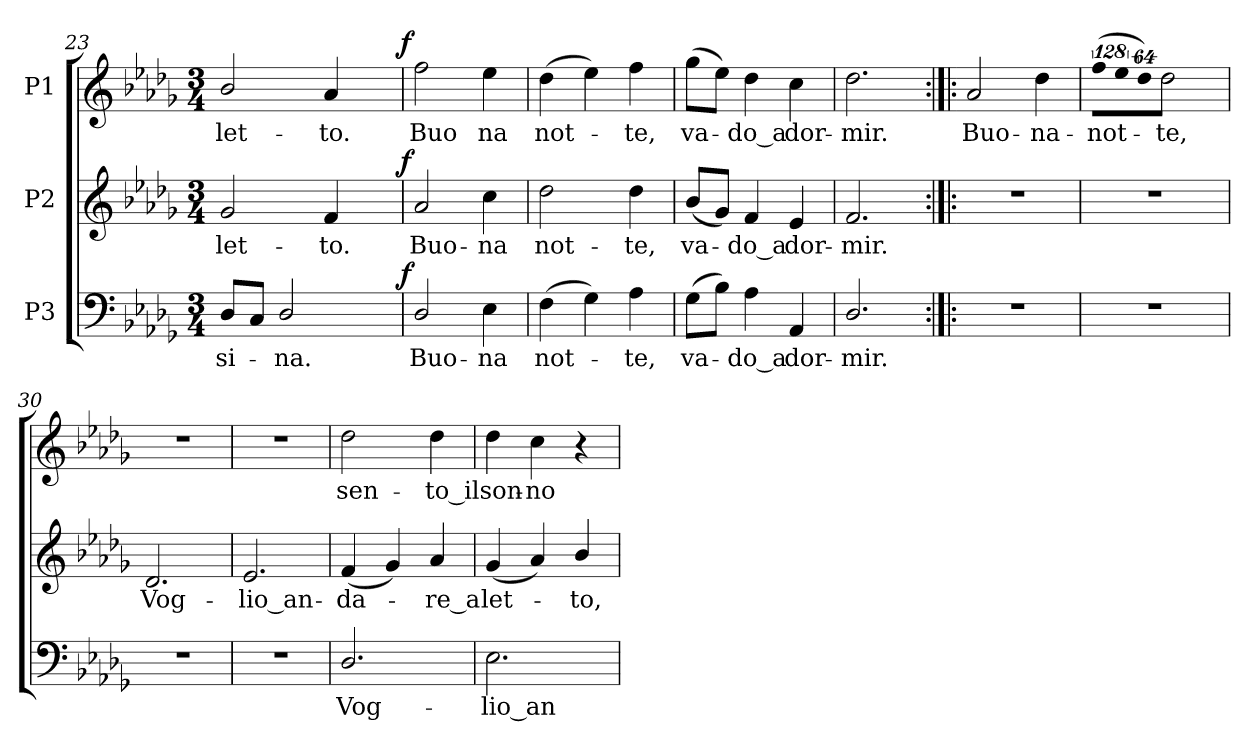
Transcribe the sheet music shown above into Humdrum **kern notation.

**kern	**text	**dynam	**kern	**text	**dynam	**kern	**text	**dynam
*part3	*part3	*part3	*part2	*part2	*part2	*part1	*part1	*part1
*staff3	*staff3	*staff3	*staff2	*staff2	*staff2	*staff1	*staff1	*staff1
*I"P3	*	*	*I"P2	*	*	*I"P1	*	*
*clefF4	*	*	*clefG2	*	*	*clefG2	*	*
*k[b-e-a-d-g-]	*	*	*k[b-e-a-d-g-]	*	*	*k[b-e-a-d-g-]	*	*
*D-:	*	*	*D-:	*	*	*D-:	*	*
*M3/4	*	*	*M3/4	*	*	*M3/4	*	*
=23	=23	=23	=23	=23	=23	=23	=23	=23
!	!LO:LY:b:color=#000000	!	!	!	!	!	!	!
!	!	!	!	!LO:LY:b:color=#000000	!	!	!	!
!	!	!	!	!	!	!	!LO:LY:b:color=#000000	!
*^	*	*	*^	*	*	*^	*	*
8D-i/L	2ryy	-si-	.	2g-i/	2ryy	let-	.	2b-i/	2ryy	let-	.
8Ci/J	.	.	.	.	.	.	.	.	.	.	.
!	!	!LO:LY:b:color=#000000	!	!	!	!	!	!	!	!	!
2D-i/	.	-na.	.	.	.	.	.	.	.	.	.
!	!	!	!	!	!	!LO:LY:b:color=#000000	!	!	!	!	!
!	!	!	!	!	!	!	!	!	!	!LO:LY:b:color=#000000	!
.	8ryy	.	.	4fi/	8ryy	-to.	.	4a-i/	8ryy	-to.	.
.	16ryy	.	.	.	16ryy	.	.	.	16ryy	.	.
.	32ryy	.	.	.	32ryy	.	.	.	32ryy	.	.
.	64ryy	.	.	.	64ryy	.	.	.	64ryy	.	.
.	128...ryy	.	.	.	128...ryy	.	.	.	128...ryy	.	.
.	1024ryy	.	f	.	1024ryy	.	f	.	1024ryy	.	f
*v	*v	*	*	*	*	*	*	*v	*v	*	*
*	*	*	*v	*v	*	*	*	*	*
=24	=24	=24	=24	=24	=24	=24	=24	=24
*^	*	*	*^	*	*	*^	*	*
!	!	!LO:LY:b:color=#000000	!	!	!	!	!	!	!	!	!
*v	*v	*	*	*	*	*	*	*v	*v	*	*
*	*	*	*v	*v	*	*	*	*	*
*^	*	*	*^	*	*	*^	*	*
!	!	!	!	!	!	!LO:LY:b:color=#000000	!	!	!	!	!
*v	*v	*	*	*	*	*	*	*v	*v	*	*
*	*	*	*v	*v	*	*	*	*	*
*^	*	*	*^	*	*	*^	*	*
!	!	!	!	!	!	!	!	!	!	!LO:LY:b:color=#000000	!
*v	*v	*	*	*	*	*	*	*v	*v	*	*
*	*	*	*v	*v	*	*	*	*	*
2D-i/	Buo-	.	2a-i/	Buo-	.	2ffi\	Buo	.
!	!LO:LY:b:color=#000000	!	!	!	!	!	!	!
!	!	!	!	!LO:LY:b:color=#000000	!	!	!	!
!	!	!	!	!	!	!	!LO:LY:b:color=#000000	!
4E-i\	-na	.	4cci\	-na	.	4ee-i\	na	.
=25	=25	=25	=25	=25	=25	=25	=25	=25
!	!LO:LY:b:color=#000000	!	!	!	!	!	!	!
!	!	!	!	!LO:LY:b:color=#000000	!	!	!	!
!	!	!	!	!	!	!	!LO:LY:b:color=#000000	!
(4Fi\	not-	.	2dd-i\	not-	.	(4dd-i\	not-	.
4G-i\)	.	.	.	.	.	4ee-i\)	.	.
!	!LO:LY:b:color=#000000	!	!	!	!	!	!	!
!	!	!	!	!LO:LY:b:color=#000000	!	!	!	!
!	!	!	!	!	!	!	!LO:LY:b:color=#000000	!
4A-i\	-te,	.	4dd-i\	-te,	.	4ffi\	-te,	.
=26	=26	=26	=26	=26	=26	=26	=26	=26
!	!LO:LY:b:color=#000000	!	!	!	!	!	!	!
!	!	!	!	!LO:LY:b:color=#000000	!	!	!	!
!	!	!	!	!	!	!	!LO:LY:b:color=#000000	!
(8G-i\L	va-	.	(8b-i/L	va-	.	(8gg-i\L	va-	.
8B-i\J)	.	.	8g-i/J)	.	.	8ee-i\J)	.	.
!	!LO:LY:b:color=#000000	!	!	!	!	!	!	!
!	!	!	!	!LO:LY:b:color=#000000	!	!	!	!
!	!	!	!	!	!	!	!LO:LY:b:color=#000000	!
4A-i\	-do_a	.	4fi/	-do_a	.	4dd-i\	-do_a	.
!	!LO:LY:b:color=#000000	!	!	!	!	!	!	!
!	!	!	!	!LO:LY:b:color=#000000	!	!	!	!
!	!	!	!	!	!	!	!LO:LY:b:color=#000000	!
4AA-i/	dor-	.	4e-i/	dor-	.	4cci\	dor-	.
=27	=27	=27	=27	=27	=27	=27	=27	=27
!	!LO:LY:b:color=#000000	!	!	!	!	!	!	!
!	!	!	!	!LO:LY:b:color=#000000	!	!	!	!
!	!	!	!	!	!	!	!LO:LY:b:color=#000000	!
2.D-i/	-mir.	.	2.fi/	-mir.	.	2.dd-i\	-mir.	.
!!LO:LB:g=z
=28:|!|:	=28:|!|:	=28:|!|:	=28:|!|:	=28:|!|:	=28:|!|:	=28:|!|:	=28:|!|:	=28:|!|:
!LO:N:vis=1	!	!	!LO:N:vis=1	!	!	!	!	!
!	!	!	!	!	!	!	!LO:LY:b:color=#000000	!
2.r	.	.	2.r	.	.	2a-i/	Buo-	.
!	!	!	!	!	!	!	!LO:LY:b:color=#000000	!
.	.	.	.	.	.	4dd-i\	-na-	.
=29	=29	=29	=29	=29	=29	=29	=29	=29
!LO:N:vis=1	!	!	!LO:N:vis=1	!	!	!LO:N:vis=8	!	!
!	!	!	!	!	!	!	!LO:LY:b:color=#000000	!
2.r	.	.	2.r	.	.	(1024%85ffi\L	-not-	.
!	!	!	!	!	!	!LO:N:vis=8	!	!
.	.	.	.	.	.	1024%85ee-i\	.	.
!	!	!	!	!	!	!LO:N:vis=8	!	!
.	.	.	.	.	.	512%43dd-i\J)	.	.
!	!	!	!	!	!	!	!LO:LY:b:color=#000000	!
.	.	.	.	.	.	2dd-i\	-te,	.
=30	=30	=30	=30	=30	=30	=30	=30	=30
!LO:N:vis=1	!	!	!	!	!	!	!	!
!	!	!	!	!LO:LY:b:color=#000000	!	!LO:N:vis=1	!	!
2.r	.	.	2.d-i/	Vog-	.	2.r	.	.
=31	=31	=31	=31	=31	=31	=31	=31	=31
!LO:N:vis=1	!	!	!	!	!	!	!	!
!	!	!	!	!LO:LY:b:color=#000000	!	!LO:N:vis=1	!	!
2.r	.	.	2.e-i/	-lio_an-	.	2.r	.	.
=32	=32	=32	=32	=32	=32	=32	=32	=32
!	!LO:LY:b:color=#000000	!	!	!	!	!	!	!
!	!	!	!	!LO:LY:b:color=#000000	!	!	!	!
!	!	!	!	!	!	!	!LO:LY:b:color=#000000	!
2.D-i/	Vog-	.	(4fi/	-da-	.	2dd-i\	sen-	.
.	.	.	4g-i/)	.	.	.	.	.
!	!	!	!	!LO:LY:b:color=#000000	!	!	!	!
!	!	!	!	!	!	!	!LO:LY:b:color=#000000	!
.	.	.	4a-i/	-re_a	.	4dd-i\	-to_il	.
=33	=33	=33	=33	=33	=33	=33	=33	=33
!	!LO:LY:b:color=#000000	!	!	!	!	!	!	!
!	!	!	!	!LO:LY:b:color=#000000	!	!	!	!
!	!	!	!	!	!	!	!LO:LY:b:color=#000000	!
2.E-i\	-lio_an-	.	(4g-i/	let-	.	4dd-i\	son-	.
!	!	!	!	!	!	!	!LO:LY:b:color=#000000	!
.	.	.	4a-i/)	.	.	4cci\	-no	.
!	!	!	!	!LO:LY:b:color=#000000	!	!	!	!
.	.	.	4b-i/	-to,	.	4r	.	.
=	=	=	=	=	=	=	=	=
*-	*-	*-	*-	*-	*-	*-	*-	*-
